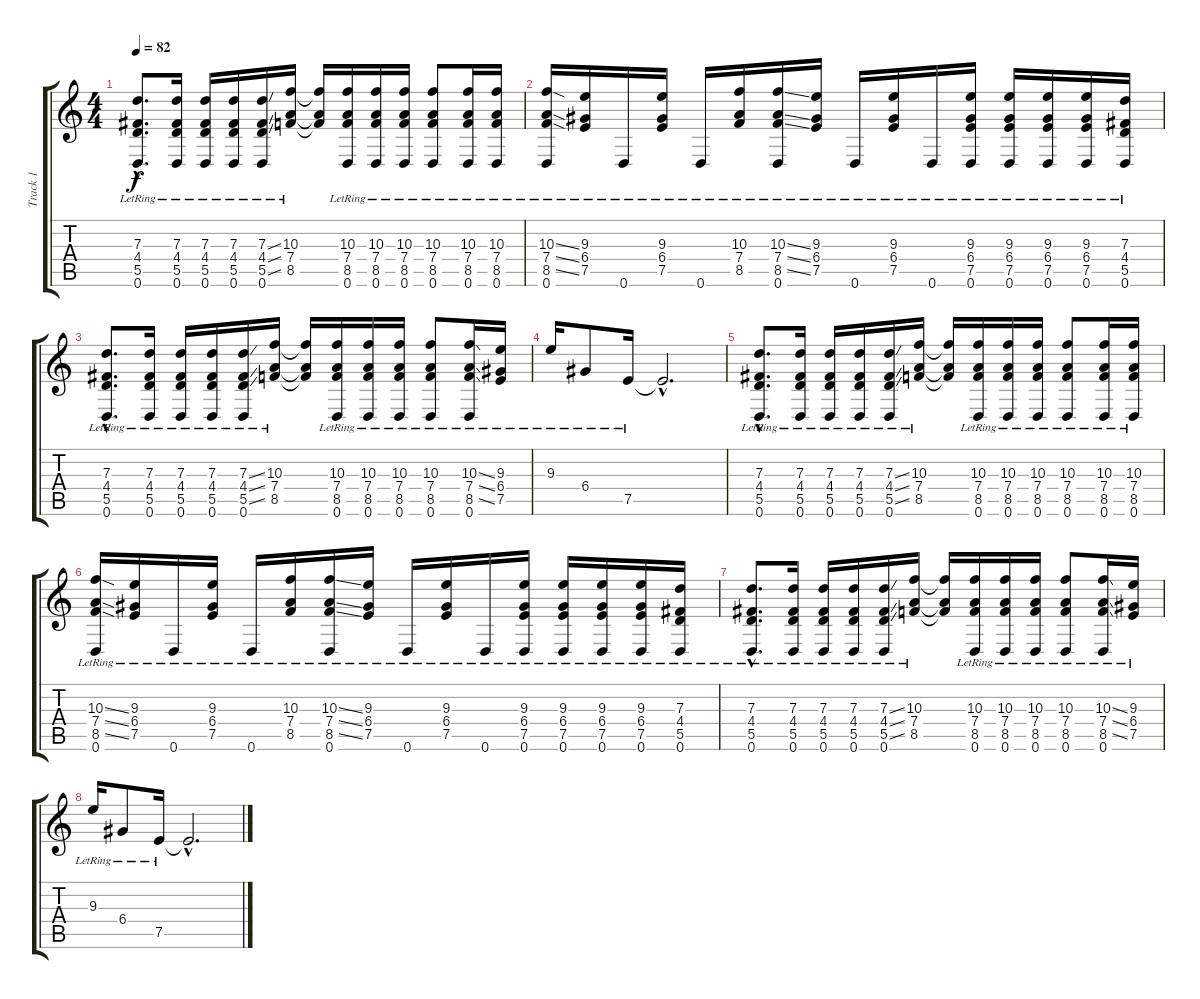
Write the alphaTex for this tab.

\track ("Track 1" "Track 1") {instrument electricguitarclean}
\staff {score tabs}
\tuning (E4 B3 G3 D3 A2 D2) {hide}
\ts (4 4)
\tempo 82
\clef g2
\ks c
(7.3{hac lr} 4.4{hac lr} 5.5{hac lr} 0.6{hac lr}).8{d dy f} (7.3{lr} 4.4{lr} 5.5{lr} 0.6{lr}).16 (7.3{lr} 4.4{lr} 5.5{lr} 0.6{lr}).16 (7.3{lr} 4.4{lr} 5.5{lr} 0.6{lr}).16 (7.3{ss} 4.4{ss} 5.5{ss} 0.6{lr}).16 (10.3{lr} 7.4{lr} 8.5{lr}).16 (10.3{t} 7.4{t} 8.5{t}).16 (10.3{lr} 7.4{lr} 8.5{lr} 0.6{lr}).16 (10.3{lr} 7.4{lr} 8.5{lr} 0.6{lr}).16 (10.3{lr} 7.4{lr} 8.5{lr} 0.6{lr}).16 (10.3{lr} 7.4{lr} 8.5{lr} 0.6{lr}).8 (10.3{lr} 7.4{lr} 8.5{lr} 0.6{lr}).16 (10.3{lr} 7.4{lr} 8.5{lr} 0.6{lr}).16 |
(10.3{ss} 7.4{ss} 8.5{ss} 0.6{lr}).16 (9.3{lr} 6.4{lr} 7.5{lr}).16 0.6{lr}.16 (9.3{lr} 6.4{lr} 7.5{lr}).16 0.6{lr}.16 (10.3{lr} 7.4{lr} 8.5{lr}).16 (10.3{ss} 7.4{ss} 8.5{ss} 0.6{lr}).16 (9.3{lr} 6.4{lr} 7.5{lr}).16 0.6{lr}.16 (9.3{lr} 6.4{lr} 7.5{lr}).16 0.6{lr}.16 (9.3{lr} 6.4{lr} 7.5{lr} 0.6{lr}).16 (9.3{lr} 6.4{lr} 7.5{lr} 0.6{lr}).16 (9.3{lr} 6.4{lr} 7.5{lr} 0.6{lr}).16 (9.3{lr} 6.4{lr} 7.5{lr} 0.6{lr}).16 (7.3{lr} 4.4{lr} 5.5{lr} 0.6{lr}).16 |
(7.3{hac lr} 4.4{hac lr} 5.5{hac lr} 0.6{hac lr}).8{d} (7.3{lr} 4.4{lr} 5.5{lr} 0.6{lr}).16 (7.3{lr} 4.4{lr} 5.5{lr} 0.6{lr}).16 (7.3{lr} 4.4{lr} 5.5{lr} 0.6{lr}).16 (7.3{ss} 4.4{ss} 5.5{ss} 0.6{lr}).16 (10.3{lr} 7.4{lr} 8.5{lr}).16 (10.3{t} 7.4{t} 8.5{t}).16 (10.3{lr} 7.4{lr} 8.5{lr} 0.6{lr}).16 (10.3{lr} 7.4{lr} 8.5{lr} 0.6{lr}).16 (10.3{lr} 7.4{lr} 8.5{lr} 0.6{lr}).16 (10.3{lr} 7.4{lr} 8.5{lr} 0.6{lr}).8 (10.3{ss} 7.4{ss} 8.5{ss} 0.6{lr}).16 (9.3{lr} 6.4{lr} 7.5{lr}).16 |
9.3{lr}.16 6.4{lr}.8 7.5{lr}.16 7.5{hac t}.2{d} |
(7.3{hac lr} 4.4{hac lr} 5.5{hac lr} 0.6{hac lr}).8{d} (7.3{lr} 4.4{lr} 5.5{lr} 0.6{lr}).16 (7.3{lr} 4.4{lr} 5.5{lr} 0.6{lr}).16 (7.3{lr} 4.4{lr} 5.5{lr} 0.6{lr}).16 (7.3{ss} 4.4{ss} 5.5{ss} 0.6{lr}).16 (10.3{lr} 7.4{lr} 8.5{lr}).16 (10.3{t} 7.4{t} 8.5{t}).16 (10.3{lr} 7.4{lr} 8.5{lr} 0.6{lr}).16 (10.3{lr} 7.4{lr} 8.5{lr} 0.6{lr}).16 (10.3{lr} 7.4{lr} 8.5{lr} 0.6{lr}).16 (10.3{lr} 7.4{lr} 8.5{lr} 0.6{lr}).8 (10.3{lr} 7.4{lr} 8.5{lr} 0.6{lr}).16 (10.3{lr} 7.4{lr} 8.5{lr} 0.6{lr}).16 |
(10.3{ss} 7.4{ss} 8.5{ss} 0.6{lr}).16 (9.3{lr} 6.4{lr} 7.5{lr}).16 0.6{lr}.16 (9.3{lr} 6.4{lr} 7.5{lr}).16 0.6{lr}.16 (10.3{lr} 7.4{lr} 8.5{lr}).16 (10.3{ss} 7.4{ss} 8.5{ss} 0.6{lr}).16 (9.3{lr} 6.4{lr} 7.5{lr}).16 0.6{lr}.16 (9.3{lr} 6.4{lr} 7.5{lr}).16 0.6{lr}.16 (9.3{lr} 6.4{lr} 7.5{lr} 0.6{lr}).16 (9.3{lr} 6.4{lr} 7.5{lr} 0.6{lr}).16 (9.3{lr} 6.4{lr} 7.5{lr} 0.6{lr}).16 (9.3{lr} 6.4{lr} 7.5{lr} 0.6{lr}).16 (7.3{lr} 4.4{lr} 5.5{lr} 0.6{lr}).16 |
(7.3{hac lr} 4.4{hac lr} 5.5{hac lr} 0.6{hac lr}).8{d} (7.3{lr} 4.4{lr} 5.5{lr} 0.6{lr}).16 (7.3{lr} 4.4{lr} 5.5{lr} 0.6{lr}).16 (7.3{lr} 4.4{lr} 5.5{lr} 0.6{lr}).16 (7.3{ss} 4.4{ss} 5.5{ss} 0.6{lr}).16 (10.3{lr} 7.4{lr} 8.5{lr}).16 (10.3{t} 7.4{t} 8.5{t}).16 (10.3{lr} 7.4{lr} 8.5{lr} 0.6{lr}).16 (10.3{lr} 7.4{lr} 8.5{lr} 0.6{lr}).16 (10.3{lr} 7.4{lr} 8.5{lr} 0.6{lr}).16 (10.3{lr} 7.4{lr} 8.5{lr} 0.6{lr}).8 (10.3{ss} 7.4{ss} 8.5{ss} 0.6{lr}).16 (9.3{lr} 6.4{lr} 7.5{lr}).16 |
9.3{lr}.16 6.4{lr}.8 7.5{lr}.16 7.5{hac t}.2{d}
